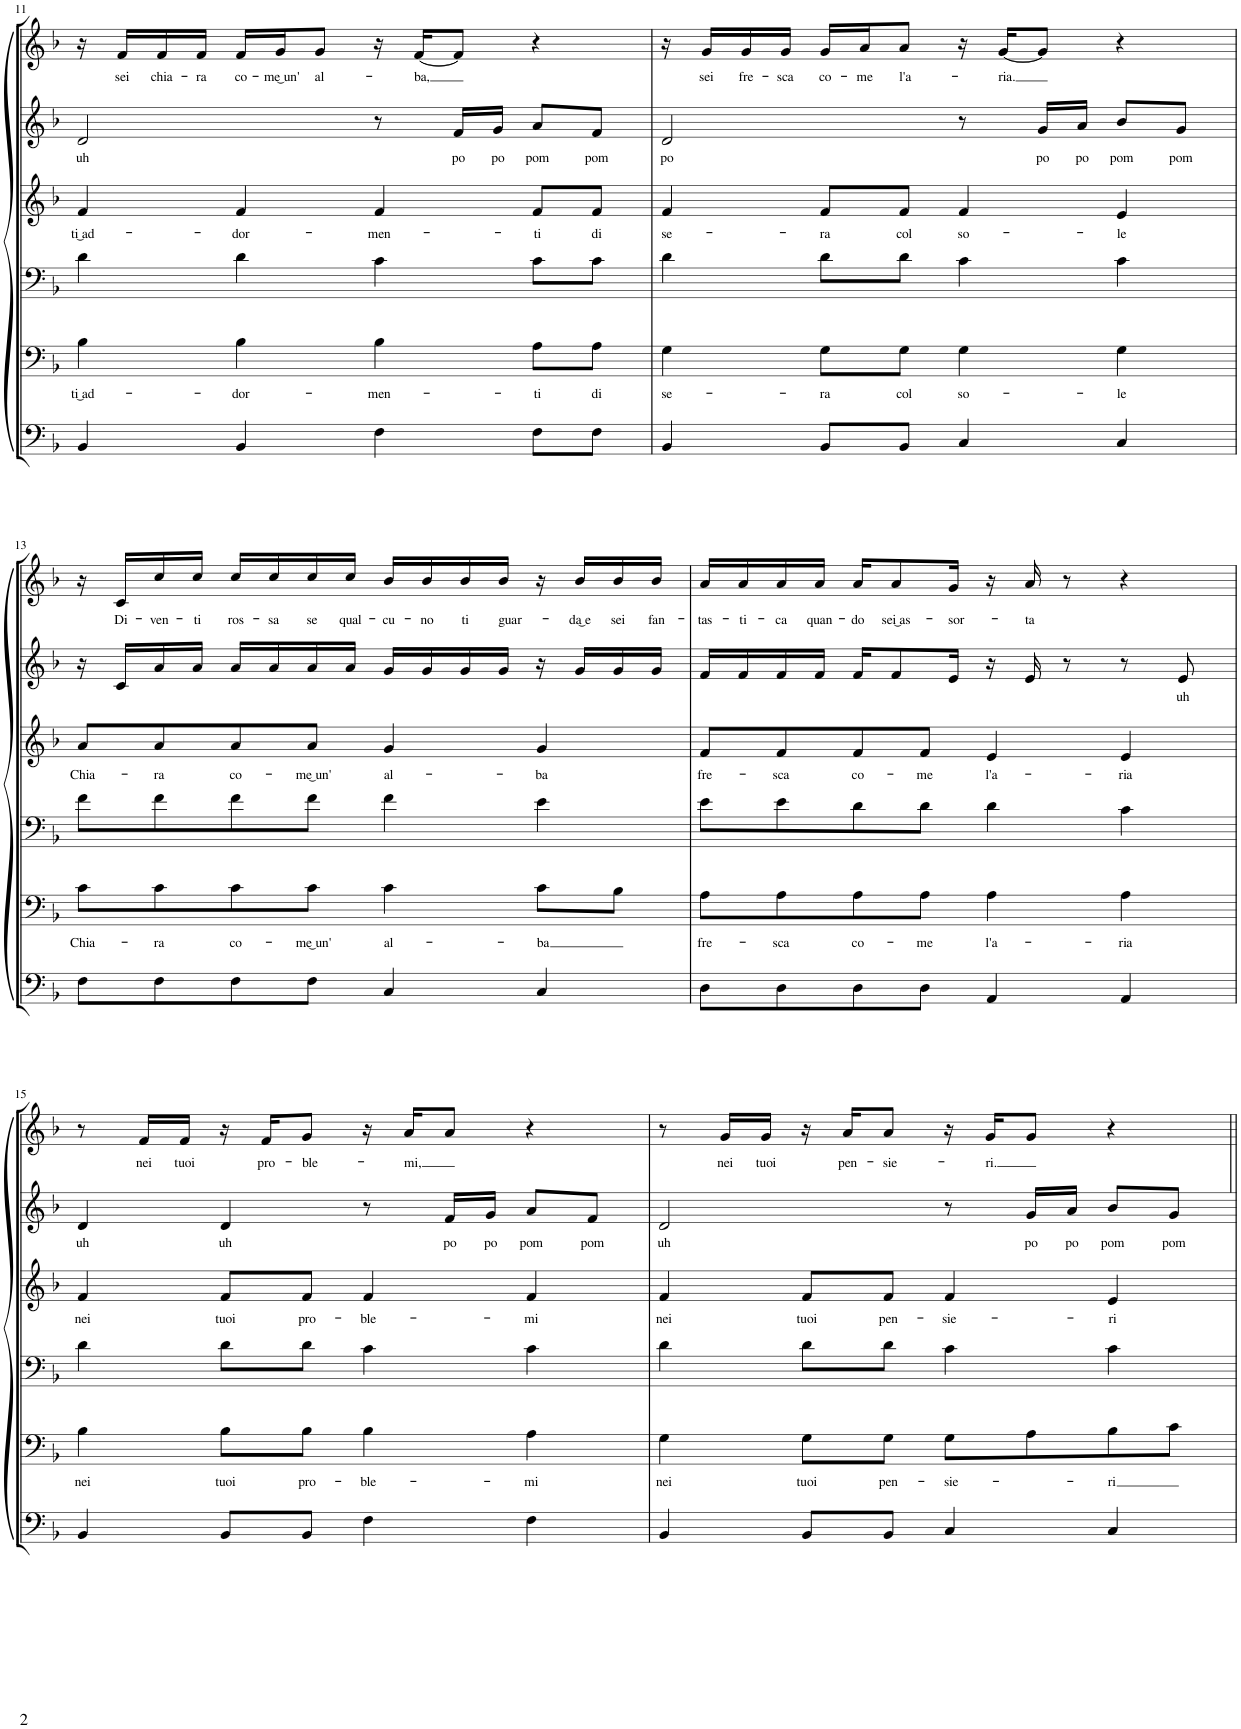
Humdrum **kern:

**kern	**kern	**text	**kern	**kern	**text	**kern	**text	**kern	**text
*part6	*part5	*part5	*part4	*part3	*part3	*part2	*part2	*part1	*part1
*staff6	*staff5	*staff5	*staff4	*staff3	*staff3	*staff2	*staff2	*staff1	*staff1
*I"B	*I"T2	*	*I"T1	*I"C	*	*I"Ms	*	*I"S	*
!!LO:PB:g=z
*clefF4	*clefF4	*	*clefF4	*clefG2	*	*clefG2	*	*clefG2	*
*k[b-]	*k[b-]	*	*k[b-]	*k[b-]	*	*k[b-]	*	*k[b-]	*
*M4/4	*M4/4	*	*M4/4	*M4/4	*	*M4/4	*	*M4/4	*
=11	=11	=11	=11	=11	=11	=11	=11	=11	=11
!	!	!LO:LY:b	!	!	!LO:LY:b	!	!LO:LY:b	!	!
4BB-/	4B-\	ti͜ ad-	4d\	4f/	ti͜ ad-	2d/	uh	16r	.
!	!	!	!	!	!	!	!	!	!LO:LY:b
.	.	.	.	.	.	.	.	16f/LL	sei
!	!	!	!	!	!	!	!	!	!LO:LY:b
.	.	.	.	.	.	.	.	16f/	chia-
!	!	!	!	!	!	!	!	!	!LO:LY:b
.	.	.	.	.	.	.	.	16f/JJ	-ra
!	!	!LO:LY:b	!	!	!LO:LY:b	!	!	!	!LO:LY:b
4BB-/	4B-\	-dor-	4d\	4f/	-dor-	.	.	16f/LL	co-
!	!	!	!	!	!	!	!	!	!LO:LY:b
.	.	.	.	.	.	.	.	16g/J	-me͜ un'
!	!	!	!	!	!	!	!	!	!LO:LY:b
.	.	.	.	.	.	.	.	8g/J	al-
!	!	!LO:LY:b	!	!	!LO:LY:b	!	!	!	!
4F\	4B-\	-men-	4c\	4f/	-men-	8r	.	16r	.
!	!	!	!	!	!	!	!	!	!LO:LY:b
.	.	.	.	.	.	.	.	[16f/KL	-ba,
!	!	!	!	!	!	!	!LO:LY:b	!	!
.	.	.	.	.	.	16f/LL	po	8f/J]	.
!	!	!	!	!	!	!	!LO:LY:b	!	!
.	.	.	.	.	.	16g/JJ	po	.	.
!	!	!LO:LY:b	!	!	!LO:LY:b	!	!LO:LY:b	!	!
8F\L	8A\L	-ti	8c\L	8f/L	-ti	8a/L	pom	4r	.
!	!	!LO:LY:b	!	!	!LO:LY:b	!	!LO:LY:b	!	!
8F\J	8A\J	di	8c\J	8f/J	di	8f/J	pom	.	.
=12	=12	=12	=12	=12	=12	=12	=12	=12	=12
!	!	!LO:LY:b	!	!	!LO:LY:b	!	!LO:LY:b	!	!
4BB-/	4G\	se-	4d\	4f/	se-	2d/	po	16r	.
!	!	!	!	!	!	!	!	!	!LO:LY:b
.	.	.	.	.	.	.	.	16g/LL	sei
!	!	!	!	!	!	!	!	!	!LO:LY:b
.	.	.	.	.	.	.	.	16g/	fre-
!	!	!	!	!	!	!	!	!	!LO:LY:b
.	.	.	.	.	.	.	.	16g/JJ	-sca
!	!	!LO:LY:b	!	!	!LO:LY:b	!	!	!	!LO:LY:b
8BB-/L	8G\L	-ra	8d\L	8f/L	-ra	.	.	16g/LL	co-
!	!	!	!	!	!	!	!	!	!LO:LY:b
.	.	.	.	.	.	.	.	16a/J	-me
!	!	!LO:LY:b	!	!	!LO:LY:b	!	!	!	!LO:LY:b
8BB-/J	8G\J	col	8d\J	8f/J	col	.	.	8a/J	l'a-
!	!	!LO:LY:b	!	!	!LO:LY:b	!	!	!	!
4C/	4G\	so-	4c\	4f/	so-	8r	.	16r	.
!	!	!	!	!	!	!	!	!	!LO:LY:b
.	.	.	.	.	.	.	.	[16g/KL	-ria.
!	!	!	!	!	!	!	!LO:LY:b	!	!
.	.	.	.	.	.	16g/LL	po	8g/J]	.
!	!	!	!	!	!	!	!LO:LY:b	!	!
.	.	.	.	.	.	16a/JJ	po	.	.
!	!	!LO:LY:b	!	!	!LO:LY:b	!	!LO:LY:b	!	!
4C/	4G\	-le	4c\	4e/	-le	8b-/L	pom	4r	.
!	!	!	!	!	!	!	!LO:LY:b	!	!
.	.	.	.	.	.	8g/J	pom	.	.
!!LO:LB:g=z
=13	=13	=13	=13	=13	=13	=13	=13	=13	=13
!	!	!LO:LY:b	!	!	!LO:LY:b	!	!	!	!
8F\L	8c\L	Chia-	8f\L	8a/L	Chia-	16r	.	16r	.
!	!	!	!	!	!	!	!	!	!LO:LY:b
.	.	.	.	.	.	16c/LL	.	16c/LL	Di-
!	!	!LO:LY:b	!	!	!LO:LY:b	!	!	!	!LO:LY:b
8F\	8c\	-ra	8f\	8a/	-ra	16a/	.	16cc/	-ven-
!	!	!	!	!	!	!	!	!	!LO:LY:b
.	.	.	.	.	.	16a/JJ	.	16cc/JJ	-ti
!	!	!LO:LY:b	!	!	!LO:LY:b	!	!	!	!LO:LY:b
8F\	8c\	co-	8f\	8a/	co-	16a/LL	.	16cc/LL	ros-
!	!	!	!	!	!	!	!	!	!LO:LY:b
.	.	.	.	.	.	16a/	.	16cc/	-sa
!	!	!LO:LY:b	!	!	!LO:LY:b	!	!	!	!LO:LY:b
8F\J	8c\J	-me͜ un'	8f\J	8a/J	-me͜ un'	16a/	.	16cc/	se
!	!	!	!	!	!	!	!	!	!LO:LY:b
.	.	.	.	.	.	16a/JJ	.	16cc/JJ	qual-
!	!	!LO:LY:b	!	!	!LO:LY:b	!	!	!	!LO:LY:b
4C/	4c\	al-	4f\	4g/	al-	16g/LL	.	16b-/LL	-cu-
!	!	!	!	!	!	!	!	!	!LO:LY:b
.	.	.	.	.	.	16g/	.	16b-/	-no
!	!	!	!	!	!	!	!	!	!LO:LY:b
.	.	.	.	.	.	16g/	.	16b-/	ti
!	!	!	!	!	!	!	!	!	!LO:LY:b
.	.	.	.	.	.	16g/JJ	.	16b-/JJ	guar-
!	!	!LO:LY:b	!	!	!LO:LY:b	!	!	!	!
4C/	8c\L	-ba	4e\	4g/	-ba	16r	.	16r	.
!	!	!	!	!	!	!	!	!	!LO:LY:b
.	.	.	.	.	.	16g/LL	.	16b-/LL	-da͜ e
!	!	!	!	!	!	!	!	!	!LO:LY:b
.	8B-\J	.	.	.	.	16g/	.	16b-/	sei
!	!	!	!	!	!	!	!	!	!LO:LY:b
.	.	.	.	.	.	16g/JJ	.	16b-/JJ	fan-
=14	=14	=14	=14	=14	=14	=14	=14	=14	=14
!	!	!LO:LY:b	!	!	!LO:LY:b	!	!	!	!LO:LY:b
8D\L	8A\L	fre-	8e\L	8f/L	fre-	16f/LL	.	16a/LL	-tas-
!	!	!	!	!	!	!	!	!	!LO:LY:b
.	.	.	.	.	.	16f/	.	16a/	-ti-
!	!	!LO:LY:b	!	!	!LO:LY:b	!	!	!	!LO:LY:b
8D\	8A\	-sca	8e\	8f/	-sca	16f/	.	16a/	-ca
!	!	!	!	!	!	!	!	!	!LO:LY:b
.	.	.	.	.	.	16f/JJ	.	16a/JJ	quan-
!	!	!LO:LY:b	!	!	!LO:LY:b	!	!	!	!LO:LY:b
8D\	8A\	co-	8d\	8f/	co-	16f/KL	.	16a/KL	-do
!	!	!	!	!	!	!	!	!	!LO:LY:b
.	.	.	.	.	.	8f/	.	8a/	sei͜ as-
!	!	!LO:LY:b	!	!	!LO:LY:b	!	!	!	!
8D\J	8A\J	-me	8d\J	8f/J	-me	.	.	.	.
!	!	!	!	!	!	!	!	!	!LO:LY:b
.	.	.	.	.	.	16e/Jk	.	16g/Jk	-sor-
!	!	!LO:LY:b	!	!	!LO:LY:b	!	!	!	!
4AA/	4A\	l'a-	4d\	4e/	l'a-	16r	.	16r	.
!	!	!	!	!	!	!	!	!	!LO:LY:b
.	.	.	.	.	.	16e/	.	16a/	-ta
.	.	.	.	.	.	8r	.	8r	.
!	!	!LO:LY:b	!	!	!LO:LY:b	!	!	!	!
4AA/	4A\	-ria	4c\	4e/	-ria	8r	.	4r	.
!	!	!	!	!	!	!	!LO:LY:b	!	!
.	.	.	.	.	.	8e/	uh	.	.
!!LO:LB:g=z
=15	=15	=15	=15	=15	=15	=15	=15	=15	=15
!	!	!LO:LY:b	!	!	!LO:LY:b	!	!LO:LY:b	!	!
4BB-/	4B-\	nei	4d\	4f/	nei	4d/	uh	8r	.
!	!	!	!	!	!	!	!	!	!LO:LY:b
.	.	.	.	.	.	.	.	16f/LL	nei
!	!	!	!	!	!	!	!	!	!LO:LY:b
.	.	.	.	.	.	.	.	16f/JJ	tuoi
!	!	!LO:LY:b	!	!	!LO:LY:b	!	!LO:LY:b	!	!
8BB-/L	8B-\L	tuoi	8d\L	8f/L	tuoi	4d/	uh	16r	.
!	!	!	!	!	!	!	!	!	!LO:LY:b
.	.	.	.	.	.	.	.	16f/KL	pro-
!	!	!LO:LY:b	!	!	!LO:LY:b	!	!	!	!LO:LY:b
8BB-/J	8B-\J	pro-	8d\J	8f/J	pro-	.	.	8g/J	-ble-
!	!	!LO:LY:b	!	!	!LO:LY:b	!	!	!	!
4F\	4B-\	-ble-	4c\	4f/	-ble-	8r	.	16r	.
!	!	!	!	!	!	!	!	!	!LO:LY:b
.	.	.	.	.	.	.	.	16a/KL	-mi,
!	!	!	!	!	!	!	!LO:LY:b	!	!
.	.	.	.	.	.	16f/LL	po	8a/J	.
!	!	!	!	!	!	!	!LO:LY:b	!	!
.	.	.	.	.	.	16g/JJ	po	.	.
!	!	!LO:LY:b	!	!	!LO:LY:b	!	!LO:LY:b	!	!
4F\	4A\	-mi	4c\	4f/	-mi	8a/L	pom	4r	.
!	!	!	!	!	!	!	!LO:LY:b	!	!
.	.	.	.	.	.	8f/J	pom	.	.
=16	=16	=16	=16	=16	=16	=16	=16	=16	=16
!	!	!LO:LY:b	!	!	!LO:LY:b	!	!LO:LY:b	!	!
4BB-/	4G\	nei	4d\	4f/	nei	2d/	uh	8r	.
!	!	!	!	!	!	!	!	!	!LO:LY:b
.	.	.	.	.	.	.	.	16g/LL	nei
!	!	!	!	!	!	!	!	!	!LO:LY:b
.	.	.	.	.	.	.	.	16g/JJ	tuoi
!	!	!LO:LY:b	!	!	!LO:LY:b	!	!	!	!
8BB-/L	8G\L	tuoi	8d\L	8f/L	tuoi	.	.	16r	.
!	!	!	!	!	!	!	!	!	!LO:LY:b
.	.	.	.	.	.	.	.	16a/KL	pen-
!	!	!LO:LY:b	!	!	!LO:LY:b	!	!	!	!LO:LY:b
8BB-/J	8G\J	pen-	8d\J	8f/J	pen-	.	.	8a/J	-sie-
!	!	!LO:LY:b	!	!	!LO:LY:b	!	!	!	!
4C/	8G\L	-sie-	4c\	4f/	-sie-	8r	.	16r	.
!	!	!	!	!	!	!	!	!	!LO:LY:b
.	.	.	.	.	.	.	.	16g/KL	-ri.
!	!	!	!	!	!	!	!LO:LY:b	!	!
.	8A\	.	.	.	.	16g/LL	po	8g/J	.
!	!	!	!	!	!	!	!LO:LY:b	!	!
.	.	.	.	.	.	16a/JJ	po	.	.
!	!	!LO:LY:b	!	!	!LO:LY:b	!	!LO:LY:b	!	!
4C/	8B-\	-ri	4c\	4e/	-ri	8b-/L	pom	4r	.
!	!	!	!	!	!	!	!LO:LY:b	!	!
.	8c\J	.	.	.	.	8g/J	pom	.	.
=||	=||	=||	=||	=||	=||	=||	=||	=||	=||
*-	*-	*-	*-	*-	*-	*-	*-	*-	*-
